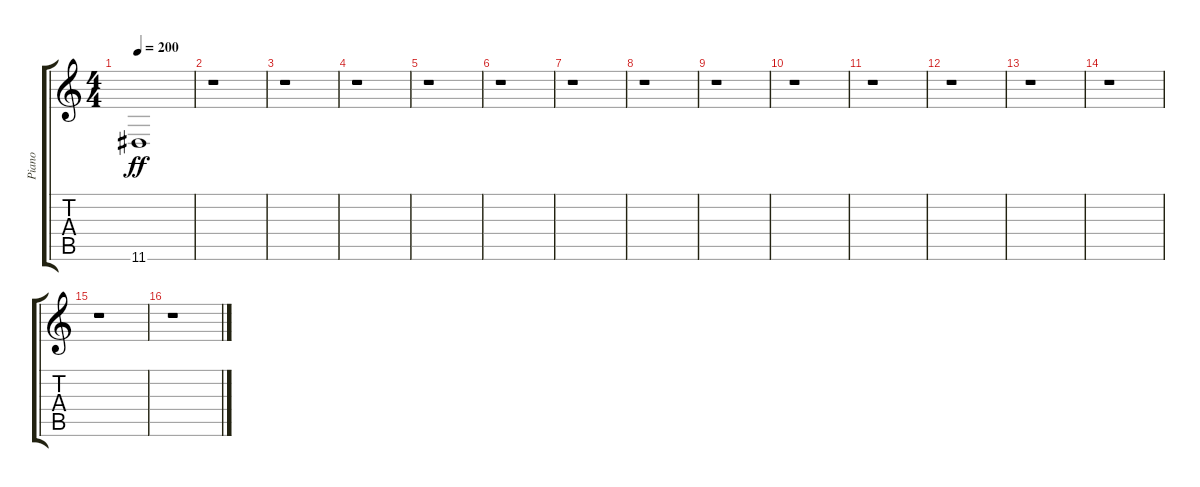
\track ("Piano" "Piano") {instrument acousticgrandpiano}
\staff {score tabs}
\tuning (E4 B3 G3 D3 A2 E2) {hide}
\ts (4 4)
\tempo 200
\clef g2
\ks c
11.6.1{dy ff} |
r.1 |
r.1 |
r.1 |
r.1 |
r.1 |
r.1 |
r.1 |
r.1 |
r.1 |
r.1 |
r.1 |
r.1 |
r.1 |
r.1 |
r.1
